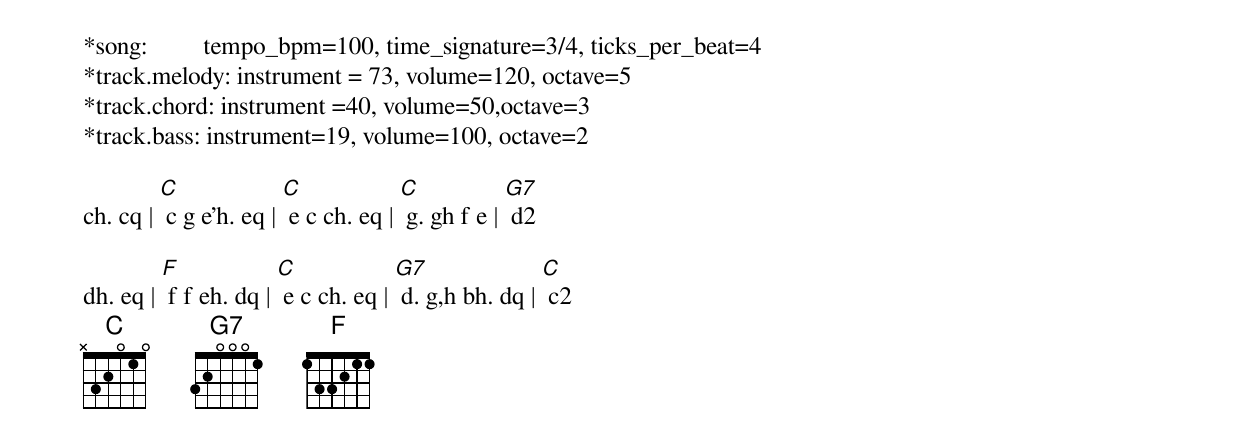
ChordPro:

*song:         tempo_bpm=100, time_signature=3/4, ticks_per_beat=4
*track.melody: instrument = 73, volume=120, octave=5
*track.chord: instrument =40, volume=50,octave=3
*track.bass: instrument=19, volume=100, octave=2

ch. cq | [C] c g e'h. eq | [C] e c ch. eq | [C] g. gh f e | [G7] d2

dh. eq | [F] f f eh. dq | [C] e c ch. eq | [G7] d. g,h bh. dq | [C] c2
